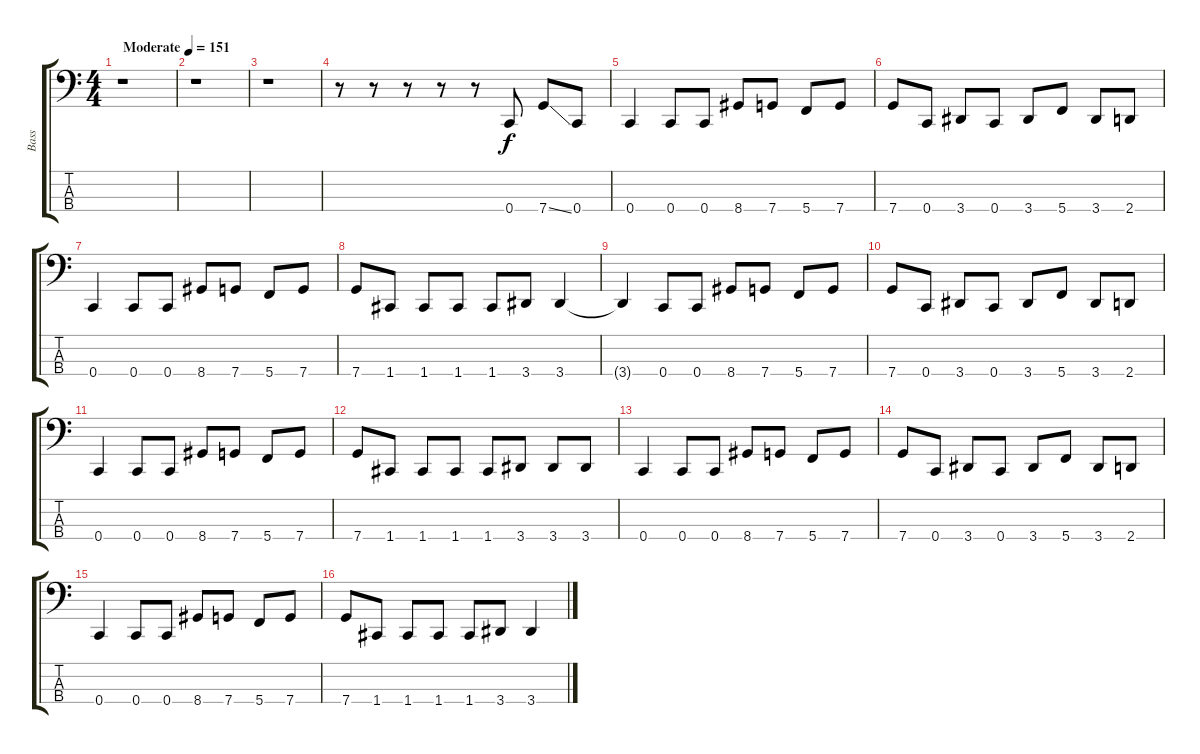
\track ("Bass" "Bass") {instrument electricbasspick}
\staff {score tabs}
\tuning (F2 C2 G1 C1) {hide}
\ts (4 4)
\tempo (151 "Moderate")
\clef f4
\ks c
r.1{dy f instrument electricbasspick} |
r.1 |
r.1 |
r.8 r.8 r.8 r.8 r.8 0.4.8 7.4{ss}.8 0.4.8 |
0.4.4 0.4.8 0.4.8 8.4.8 7.4.8 5.4.8 7.4.8 |
7.4.8 0.4.8 3.4.8 0.4.8 3.4.8 5.4.8 3.4.8 2.4.8 |
0.4.4 0.4.8 0.4.8 8.4.8 7.4.8 5.4.8 7.4.8 |
7.4.8 1.4.8 1.4.8 1.4.8 1.4.8 3.4.8 3.4.4 |
3.4{t}.4 0.4.8 0.4.8 8.4.8 7.4.8 5.4.8 7.4.8 |
7.4.8 0.4.8 3.4.8 0.4.8 3.4.8 5.4.8 3.4.8 2.4.8 |
0.4.4 0.4.8 0.4.8 8.4.8 7.4.8 5.4.8 7.4.8 |
7.4.8 1.4.8 1.4.8 1.4.8 1.4.8 3.4.8 3.4.8 3.4.8 |
0.4.4 0.4.8 0.4.8 8.4.8 7.4.8 5.4.8 7.4.8 |
7.4.8 0.4.8 3.4.8 0.4.8 3.4.8 5.4.8 3.4.8 2.4.8 |
0.4.4 0.4.8 0.4.8 8.4.8 7.4.8 5.4.8 7.4.8 |
7.4.8 1.4.8 1.4.8 1.4.8 1.4.8 3.4.8 3.4.4
